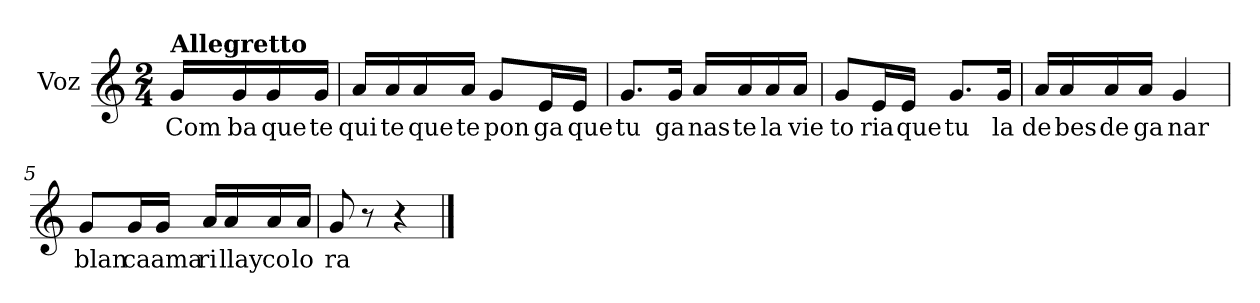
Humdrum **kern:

**kern	**text
*part1	*part1
*staff1	*staff1
*I"Voz	*
*I'Voz	*
!!LO:PB:g=z
*clefG2	*
*k[]	*
*a:	*
*M2/4	*
*MM100	*
=	=
!LO:TX:a:B:t=Allegretto	!
!	!LO:LY:b:color=#000000
16gi/LL	Com
!	!LO:LY:b:color=#000000
16gi/	ba
!	!LO:LY:b:color=#000000
16gi/	que
!	!LO:LY:b:color=#000000
16gi/JJ	te
=1	=1
!	!LO:LY:b:color=#000000
16ai/LL	qui
!	!LO:LY:b:color=#000000
16ai/	te
!	!LO:LY:b:color=#000000
16ai/	que
!	!LO:LY:b:color=#000000
16ai/JJ	te
!	!LO:LY:b:color=#000000
8gi/L	pon
!	!LO:LY:b:color=#000000
16ei/L	ga
!	!LO:LY:b:color=#000000
16ei/JJ	que
=2	=2
!	!LO:LY:b:color=#000000
8.gi/L	tu
!	!LO:LY:b:color=#000000
16gi/Jk	ga
!	!LO:LY:b:color=#000000
16ai/LL	nas
!	!LO:LY:b:color=#000000
16ai/	te
!	!LO:LY:b:color=#000000
16ai/	la
!	!LO:LY:b:color=#000000
16ai/JJ	vie
!!LO:LB:g=z
=3	=3
!	!LO:LY:b:color=#000000
8gi/L	to
!	!LO:LY:b:color=#000000
16ei/L	ria
!	!LO:LY:b:color=#000000
16ei/JJ	que
!	!LO:LY:b:color=#000000
8.gi/L	tu
!	!LO:LY:b:color=#000000
16gi/Jk	la
=4	=4
!	!LO:LY:b:color=#000000
16ai/LL	de
!	!LO:LY:b:color=#000000
16ai/	bes
!	!LO:LY:b:color=#000000
16ai/	de
!	!LO:LY:b:color=#000000
16ai/JJ	ga
!	!LO:LY:b:color=#000000
4gi/	nar
=5	=5
!	!LO:LY:b:color=#000000
8gi/L	blan
!	!LO:LY:b:color=#000000
16gi/L	ca
!	!LO:LY:b:color=#000000
16gi/JJ	ama
!	!LO:LY:b:color=#000000
16ai/LL	ri
!	!LO:LY:b:color=#000000
16ai/	llay
!	!LO:LY:b:color=#000000
16ai/	co
!	!LO:LY:b:color=#000000
16ai/JJ	lo
=6	=6
!	!LO:LY:b:color=#000000
8gi/	ra
8r	.
4r	.
==	==
*-	*-
